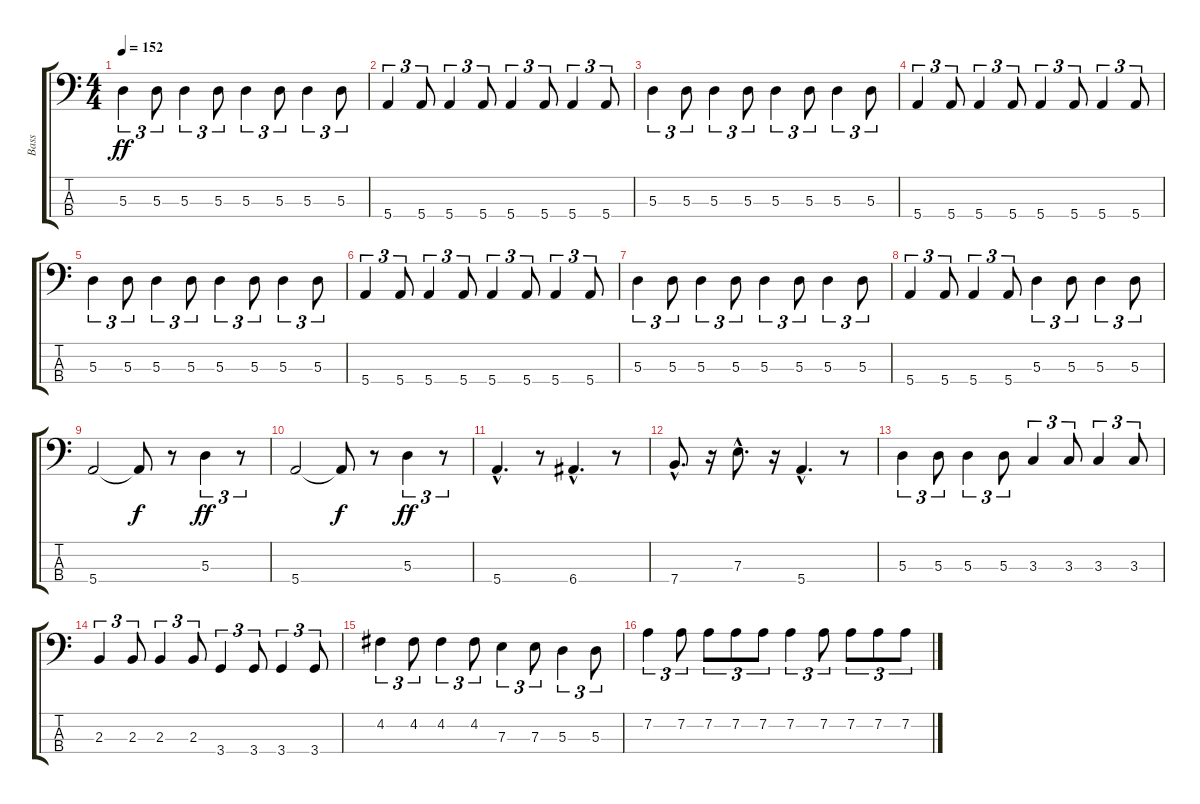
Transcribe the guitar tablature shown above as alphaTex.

\track ("Bass" "Bass") {instrument electricbassfinger}
\staff {score tabs}
\tuning (G2 D2 A1 E1) {hide}
\ts (4 4)
\tempo 152
\clef f4
\ks c
5.3.4{tu (3 2) dy ff} 5.3.8{tu (3 2)} 5.3.4{tu (3 2)} 5.3.8{tu (3 2)} 5.3.4{tu (3 2)} 5.3.8{tu (3 2)} 5.3.4{tu (3 2)} 5.3.8{tu (3 2)} |
5.4.4{tu (3 2)} 5.4.8{tu (3 2)} 5.4.4{tu (3 2)} 5.4.8{tu (3 2)} 5.4.4{tu (3 2)} 5.4.8{tu (3 2)} 5.4.4{tu (3 2)} 5.4.8{tu (3 2)} |
5.3.4{tu (3 2)} 5.3.8{tu (3 2)} 5.3.4{tu (3 2)} 5.3.8{tu (3 2)} 5.3.4{tu (3 2)} 5.3.8{tu (3 2)} 5.3.4{tu (3 2)} 5.3.8{tu (3 2)} |
5.4.4{tu (3 2)} 5.4.8{tu (3 2)} 5.4.4{tu (3 2)} 5.4.8{tu (3 2)} 5.4.4{tu (3 2)} 5.4.8{tu (3 2)} 5.4.4{tu (3 2)} 5.4.8{tu (3 2)} |
5.3.4{tu (3 2)} 5.3.8{tu (3 2)} 5.3.4{tu (3 2)} 5.3.8{tu (3 2)} 5.3.4{tu (3 2)} 5.3.8{tu (3 2)} 5.3.4{tu (3 2)} 5.3.8{tu (3 2)} |
5.4.4{tu (3 2)} 5.4.8{tu (3 2)} 5.4.4{tu (3 2)} 5.4.8{tu (3 2)} 5.4.4{tu (3 2)} 5.4.8{tu (3 2)} 5.4.4{tu (3 2)} 5.4.8{tu (3 2)} |
5.3.4{tu (3 2)} 5.3.8{tu (3 2)} 5.3.4{tu (3 2)} 5.3.8{tu (3 2)} 5.3.4{tu (3 2)} 5.3.8{tu (3 2)} 5.3.4{tu (3 2)} 5.3.8{tu (3 2)} |
5.4.4{tu (3 2)} 5.4.8{tu (3 2)} 5.4.4{tu (3 2)} 5.4.8{tu (3 2)} 5.3.4{tu (3 2)} 5.3.8{tu (3 2)} 5.3.4{tu (3 2)} 5.3.8{tu (3 2)} |
5.4.2 5.4{t}.8{dy f} r.8 5.3.4{tu (3 2) dy ff} r.8{tu (3 2)} |
5.4.2 5.4{t}.8{dy f} r.8 5.3.4{tu (3 2) dy ff} r.8{tu (3 2)} |
5.4{hac}.4{d} r.8 6.4{hac}.4{d} r.8 |
7.4{hac}.8{d} r.16 7.3{hac}.8{d} r.16 5.4{hac}.4{d} r.8 |
5.3.4{tu (3 2)} 5.3.8{tu (3 2)} 5.3.4{tu (3 2)} 5.3.8{tu (3 2)} 3.3.4{tu (3 2)} 3.3.8{tu (3 2)} 3.3.4{tu (3 2)} 3.3.8{tu (3 2)} |
2.3.4{tu (3 2)} 2.3.8{tu (3 2)} 2.3.4{tu (3 2)} 2.3.8{tu (3 2)} 3.4.4{tu (3 2)} 3.4.8{tu (3 2)} 3.4.4{tu (3 2)} 3.4.8{tu (3 2)} |
4.2.4{tu (3 2)} 4.2.8{tu (3 2)} 4.2.4{tu (3 2)} 4.2.8{tu (3 2)} 7.3.4{tu (3 2)} 7.3.8{tu (3 2)} 5.3.4{tu (3 2)} 5.3.8{tu (3 2)} |
7.2.4{tu (3 2)} 7.2.8{tu (3 2)} 7.2.8{tu (3 2)} 7.2.8{tu (3 2)} 7.2.8{tu (3 2)} 7.2.4{tu (3 2)} 7.2.8{tu (3 2)} 7.2.8{tu (3 2)} 7.2.8{tu (3 2)} 7.2.8{tu (3 2)}
